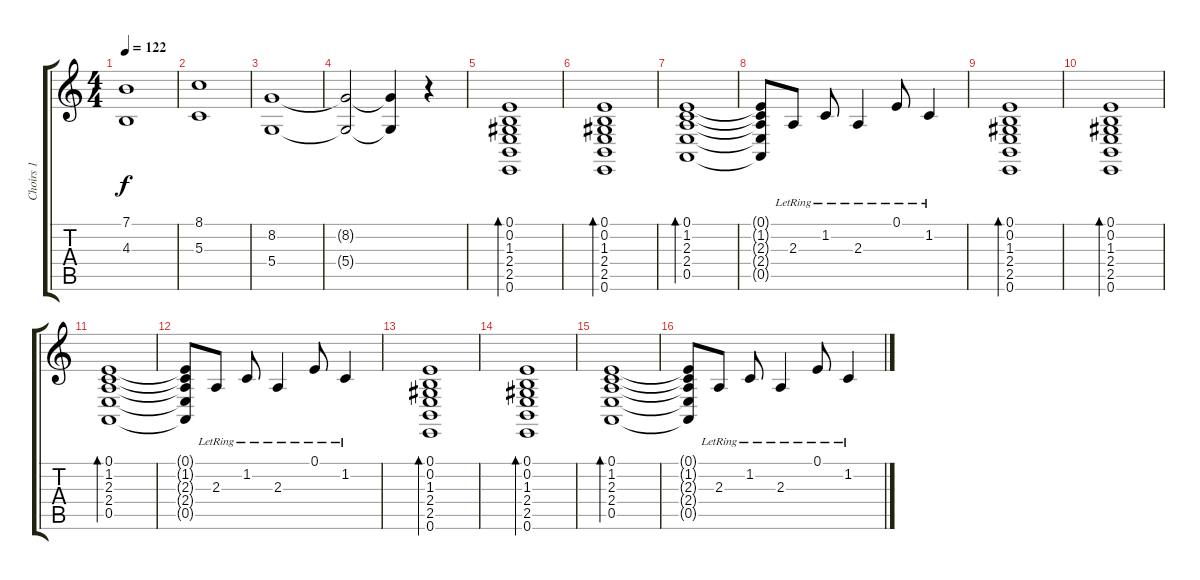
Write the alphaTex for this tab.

\track ("Choirs 1" "Choirs 1") {instrument clarinet}
\staff {score tabs}
\tuning (E4 B3 G3 D3 A2 E2) {hide}
\ts (4 4)
\tempo 122
\clef g2
\ks c
(7.1 4.3).1{dy f} |
(8.1 5.3).1 |
(8.2 5.4).1 |
(8.2{t} 5.4{t}).2 (8.2{t} 5.4{t}).4 r.4 |
(0.1 0.2 1.3 2.4 2.5 0.6).1{bd 60 volume 14 balance 15 instrument pad3polysynth} |
(0.1 0.2 1.3 2.4 2.5 0.6).1{bd 60 volume 14 balance 15 instrument pad3polysynth} |
(0.1 1.2 2.3 2.4 0.5).1{bd 60} |
(0.1{t} 1.2{t} 2.3{t} 2.4{t} 0.5{t}).8 2.3{lr}.8 1.2{lr}.8 2.3{lr}.4 0.1{lr}.8 1.2{lr}.4 |
(0.1 0.2 1.3 2.4 2.5 0.6).1{bd 60 volume 14 balance 15 instrument pad3polysynth} |
(0.1 0.2 1.3 2.4 2.5 0.6).1{bd 60 volume 14 balance 15 instrument pad3polysynth} |
(0.1 1.2 2.3 2.4 0.5).1{bd 60} |
(0.1{t} 1.2{t} 2.3{t} 2.4{t} 0.5{t}).8 2.3{lr}.8 1.2{lr}.8 2.3{lr}.4 0.1{lr}.8 1.2{lr}.4 |
(0.1 0.2 1.3 2.4 2.5 0.6).1{bd 60 volume 14 balance 15 instrument pad3polysynth} |
(0.1 0.2 1.3 2.4 2.5 0.6).1{bd 60 volume 14 balance 15 instrument pad3polysynth} |
(0.1 1.2 2.3 2.4 0.5).1{bd 60} |
(0.1{t} 1.2{t} 2.3{t} 2.4{t} 0.5{t}).8 2.3{lr}.8 1.2{lr}.8 2.3{lr}.4 0.1{lr}.8 1.2{lr}.4
